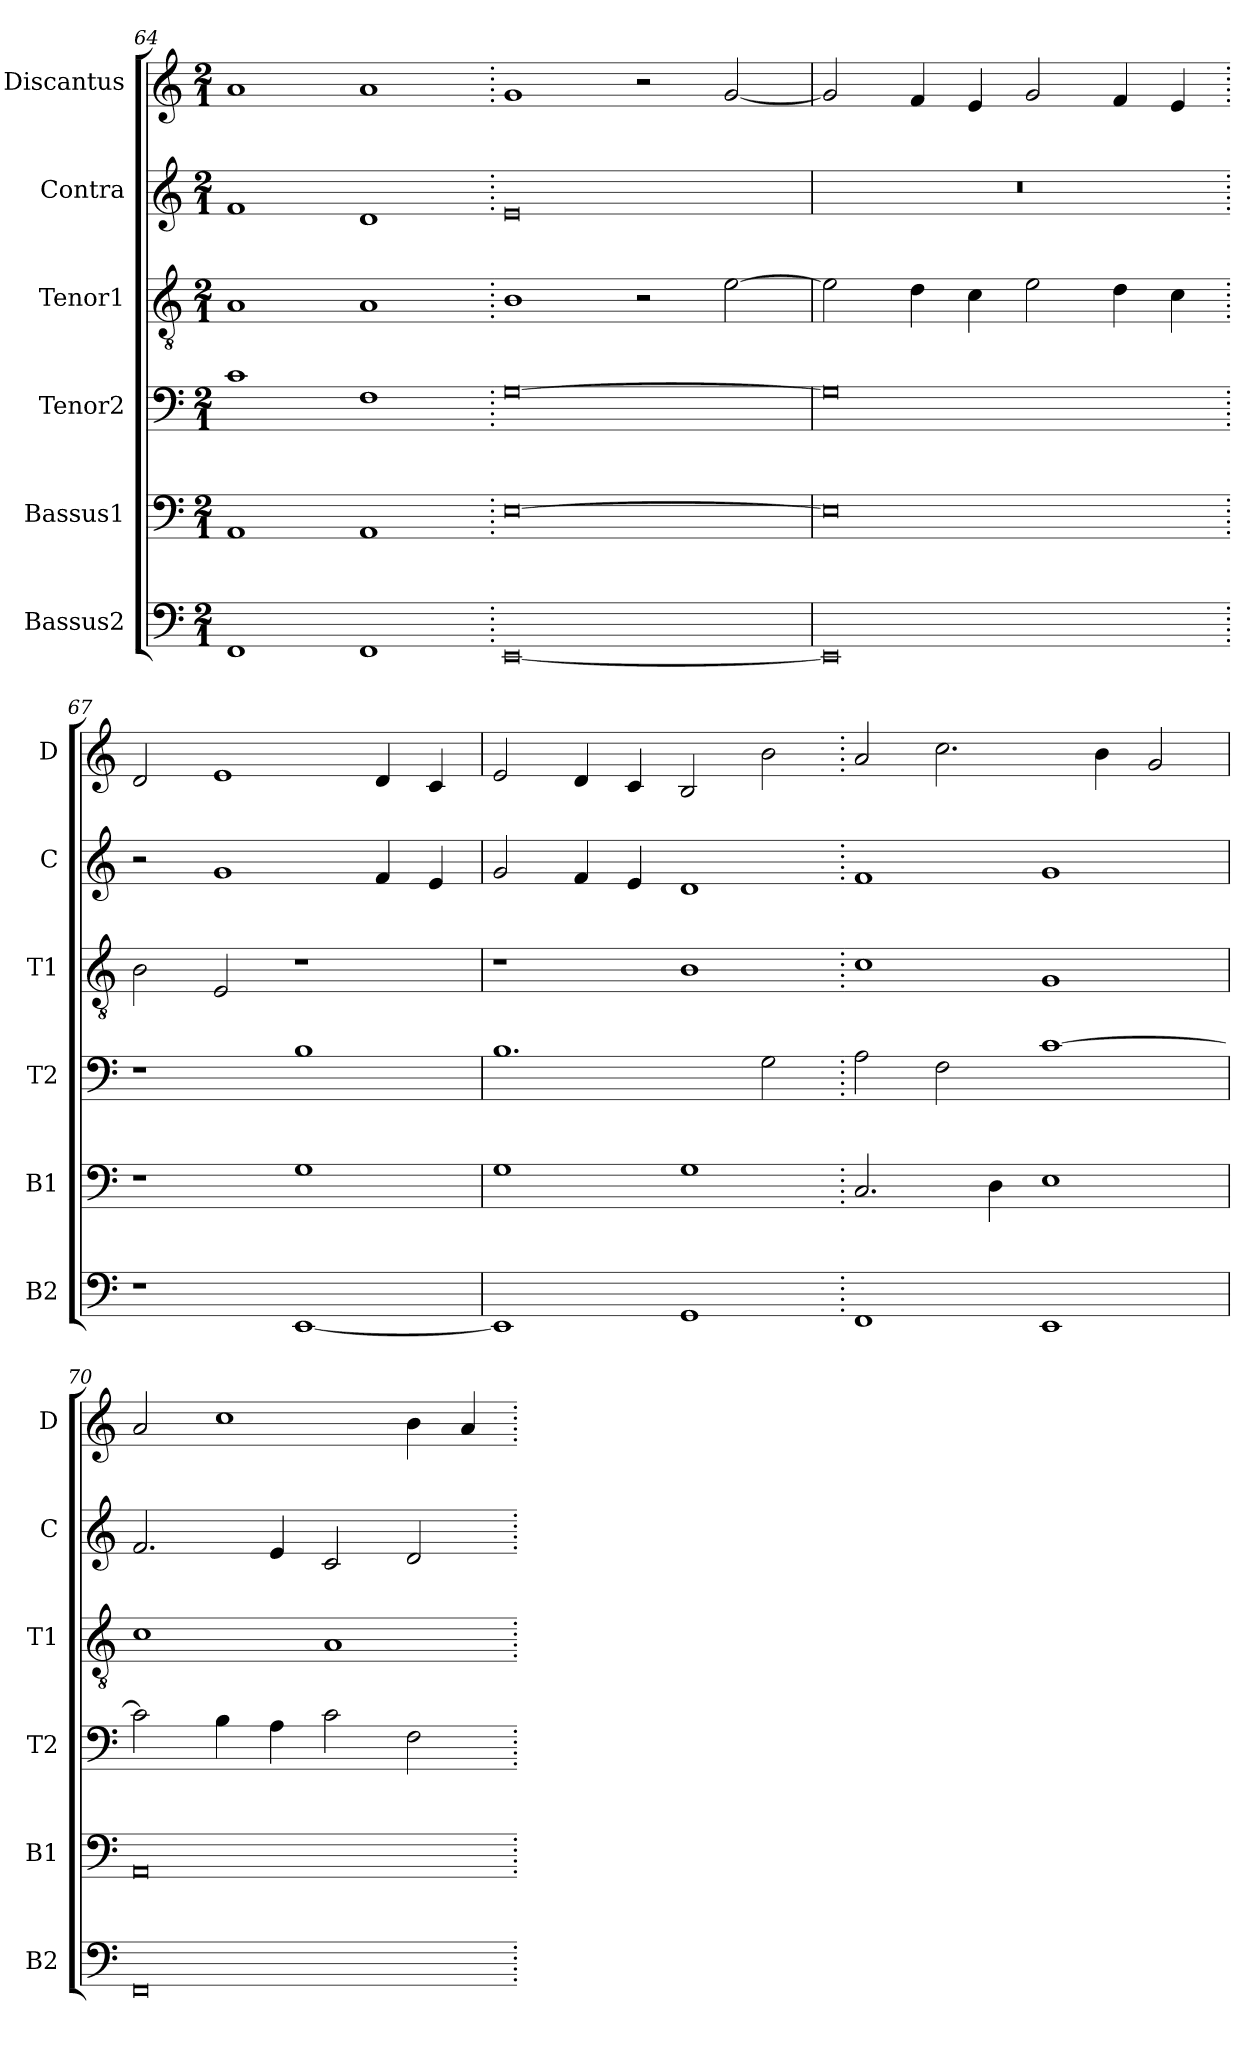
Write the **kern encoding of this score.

**kern	**kern	**kern	**kern	**kern	**kern
*part6	*part5	*part4	*part3	*part2	*part1
*staff6	*staff5	*staff4	*staff3	*staff2	*staff1
*I"Bassus2	*I"Bassus1	*I"Tenor2	*I"Tenor1	*I"Contra	*I"Discantus
*I'B2	*I'B1	*I'T2	*I'T1	*I'C	*I'D
*clefF4	*clefF4	*clefF4	*clefGv2	*clefG2	*clefG2
*k[]	*k[]	*k[]	*k[]	*k[]	*k[]
*M2/1	*M2/1	*M2/1	*M2/1	*M2/1	*M2/1
=64	=64	=64	=64	=64	=64
1FF	1AA	1c	1A	1f	1a
1FF	1AA	1F	1A	1d	1a
=65.	=65.	=65.	=65.	=65.	=65.
[0EE	[0E	[0G	1B	0e	1g
.	.	.	2r	.	2r
.	.	.	[2e\	.	[2g/
=66	=66	=66	=66	=66	=66
0EE]	0E]	0G]	2e\]	0r	2g/]
.	.	.	4d\	.	4f/
.	.	.	4c\	.	4e/
.	.	.	2e\	.	2g/
.	.	.	4d\	.	4f/
.	.	.	4c\	.	4e/
=67.	=67.	=67.	=67.	=67.	=67.
1r	1r	1r	2B\	2r	2d/
.	.	.	2E/	1g	1e
[1EE	1G	1B	1r	.	.
.	.	.	.	4f/	4d/
.	.	.	.	4e/	4c/
=68	=68	=68	=68	=68	=68
1EE]	1G	1.B	1r	2g/	2e/
.	.	.	.	4f/	4d/
.	.	.	.	4e/	4c/
1GG	1G	.	1B	1d	2B/
.	.	2G\	.	.	2b\
=69.	=69.	=69.	=69.	=69.	=69.
1FF	2.C/	2A\	1c	1f	2a/
.	.	2F\	.	.	2.cc\
.	4D\	.	.	.	.
1EE	1E	[1c	1G	1g	.
.	.	.	.	.	4b\
.	.	.	.	.	2g/
=70	=70	=70	=70	=70	=70
0FF	0AA	2c\]	1c	2.f/	2a/
.	.	4B\	.	.	1cc
.	.	4A\	.	4e/	.
.	.	2c\	1A	2c/	.
.	.	2F\	.	2d/	4b\
.	.	.	.	.	4a/
=.	=.	=.	=.	=.	=.
*-	*-	*-	*-	*-	*-
